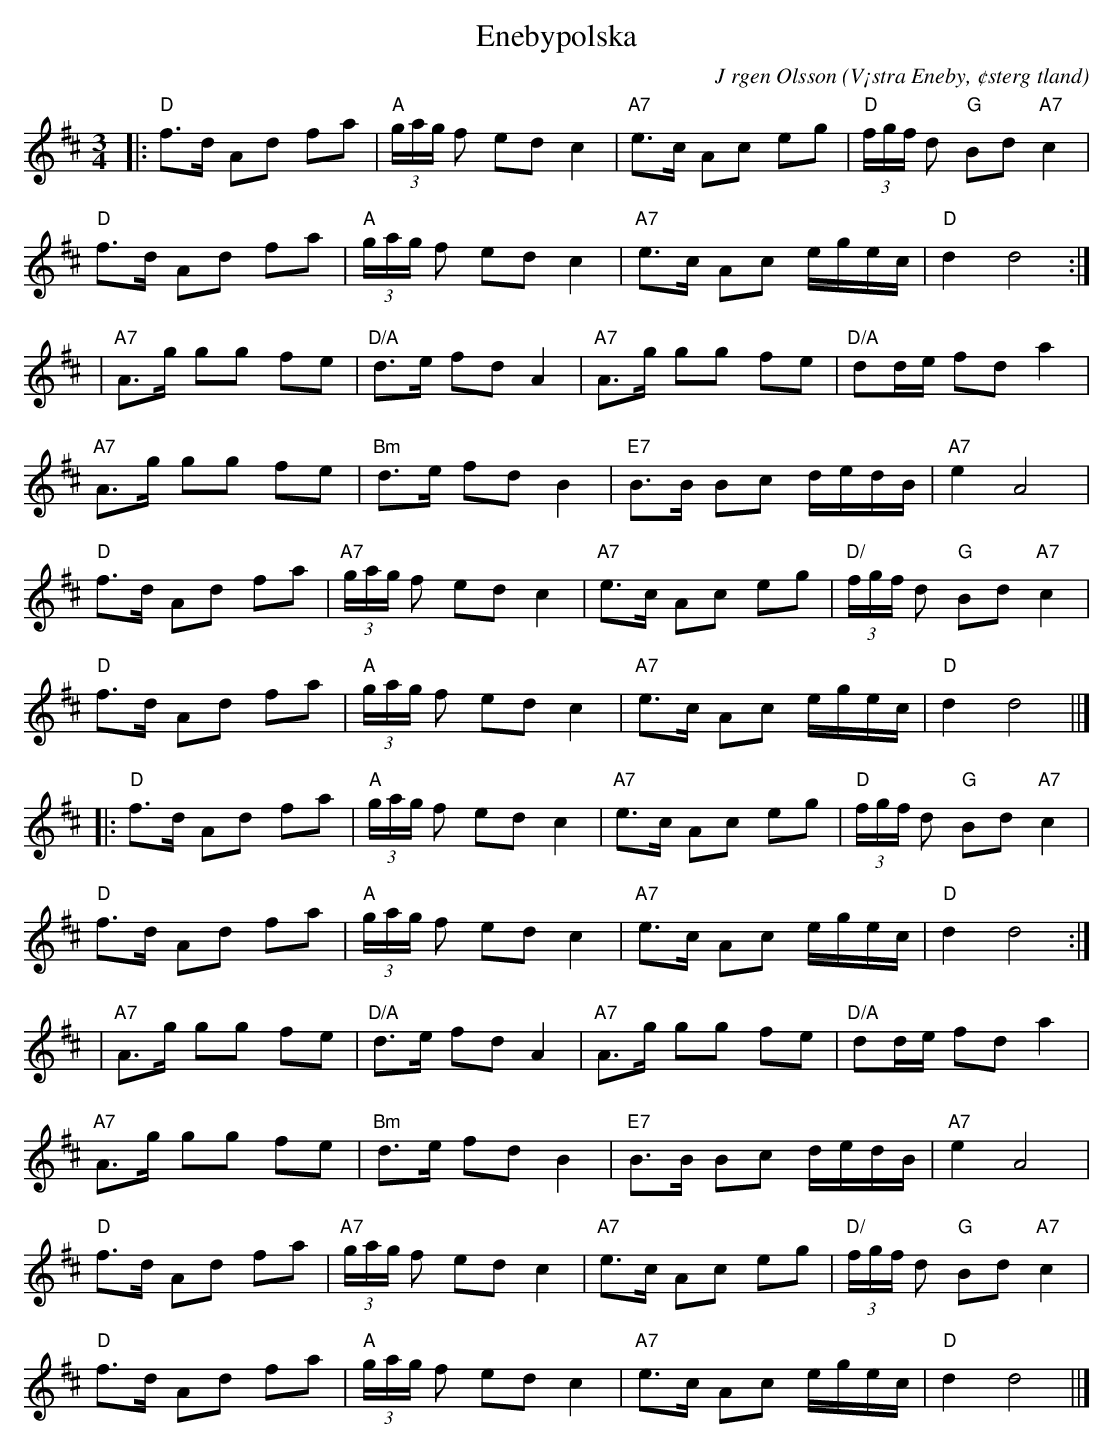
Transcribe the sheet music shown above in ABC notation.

X:1
T:Enebypolska
C:J rgen Olsson
O:V¡stra Eneby, ¢sterg tland
M:3/4
L:1/8
K:D
V:1
|:"D"f>d Ad fa|"A"(3g/a/g/ f ed c2|"A7"e>c Ac eg|"D"(3f/g/f/ d "G"Bd "A7"c2|
"D"f>d Ad fa|"A"(3g/a/g/ f ed c2|"A7"e>c Ac e/g/e/c/|"D"d2 d4:|
|"A7"A>g gg fe|"D/A"d>e fd A2|"A7"A>g gg fe|"D/A" dd/e/ fd a2|
"A7"A>g gg fe|"Bm"d>e fd B2|"E7"B>B Bc d/e/d/B/|"A7" e2 A4|
"D"f>d Ad fa|"A7"(3g/a/g/ f ed c2|"A7"e>c Ac eg|"D/"(3f/g/f/ d "G"Bd "A7"c2|
"D"f>d Ad fa|"A"(3g/a/g/ f ed c2|"A7"e>c Ac e/g/e/c/|"D"d2 d4 ||]
V:2
V:1
|:"D"f>d Ad fa|"A"(3g/a/g/ f ed c2|"A7"e>c Ac eg|"D"(3f/g/f/ d "G"Bd "A7"c2|
"D"f>d Ad fa|"A"(3g/a/g/ f ed c2|"A7"e>c Ac e/g/e/c/|"D"d2 d4:|
|"A7"A>g gg fe|"D/A"d>e fd A2|"A7"A>g gg fe|"D/A" dd/e/ fd a2|
"A7"A>g gg fe|"Bm"d>e fd B2|"E7"B>B Bc d/e/d/B/|"A7" e2 A4|
"D"f>d Ad fa|"A7"(3g/a/g/ f ed c2|"A7"e>c Ac eg|"D/"(3f/g/f/ d "G"Bd "A7"c2|
"D"f>d Ad fa|"A"(3g/a/g/ f ed c2|"A7"e>c Ac e/g/e/c/|"D"d2 d4 ||]
